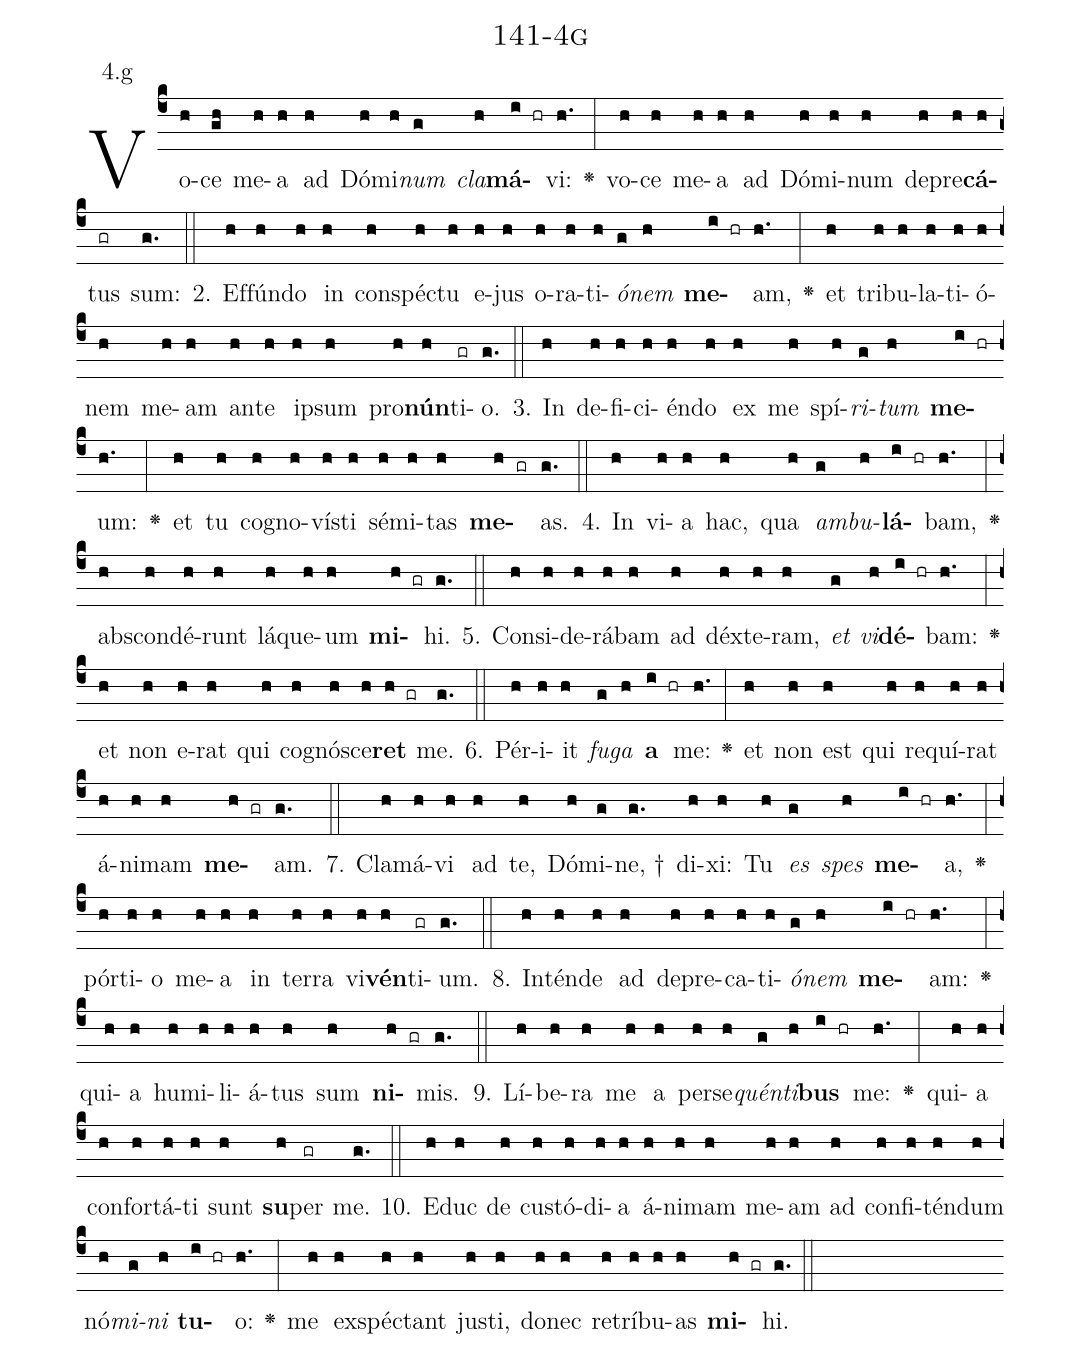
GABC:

name: 141-4g;
annotation: 4.g;
%%
(c4)Vo(h)ce(gh) me(h)a(h) ad(h) Dó(h)mi(h)<i>num</i>(g) <i>cla</i>(h)<b>má</b>(i hr)vi:(h.) <v>\greheightstar</v>(:) vo(h)ce(h) me(h)a(h) ad(h) Dó(h)mi(h)num(h) de(h)pre(h)<b>cá</b>(h)tus(gr) sum:(g.) (::)
2. Ef(h)fún(h)do(h) in(h) con(h)spéc(h)tu(h) e(h)jus(h) o(h)ra(h)ti(h)<i>ó</i>(g)<i>nem</i>(h) <b>me</b>(i hr)am,(h.) <v>\greheightstar</v>(:) et(h) tri(h)bu(h)la(h)ti(h)ó(h)nem(h) me(h)am(h) an(h)te(h) ip(h)sum(h) pro(h)<b>nún</b>(h)ti(gr)o.(g.) (::)
3. In(h) de(h)fi(h)ci(h)én(h)do(h) ex(h) me(h) spí(h)<i>ri</i>(g)<i>tum</i>(h) <b>me</b>(i hr)um:(h.) <v>\greheightstar</v>(:) et(h) tu(h) co(h)gno(h)vís(h)ti(h) sé(h)mi(h)tas(h) <b>me</b>(h gr)as.(g.) (::)
4. In(h) vi(h)a(h) hac,(h) qua(h) <i>am</i>(g)<i>bu</i>(h)<b>lá</b>(i hr)bam,(h.) <v>\greheightstar</v>(:) abs(h)con(h)dé(h)runt(h) lá(h)que(h)um(h) <b>mi</b>(h gr)hi.(g.) (::)
5. Con(h)si(h)de(h)rá(h)bam(h) ad(h) déx(h)te(h)ram,(h) <i>et</i>(g) <i>vi</i>(h)<b>dé</b>(i hr)bam:(h.) <v>\greheightstar</v>(:) et(h) non(h) e(h)rat(h) qui(h) co(h)gnó(h)sce(h)<b>ret</b>(h gr) me.(g.) (::)
6. Pér(h)i(h)it(h) <i>fu</i>(g)<i>ga</i>(h) <b>a</b>(i hr) me:(h.) <v>\greheightstar</v>(:) et(h) non(h) est(h) qui(h) re(h)quí(h)rat(h) á(h)ni(h)mam(h) <b>me</b>(h gr)am.(g.) (::)
7. Cla(h)má(h)vi(h) ad(h) te,(h) Dó(h)mi(g)ne, †(g.) di(h)xi:(h) Tu(h) <i>es</i>(g) <i>spes</i>(h) <b>me</b>(i hr)a,(h.) <v>\greheightstar</v>(:) pór(h)ti(h)o(h) me(h)a(h) in(h) ter(h)ra(h) vi(h)<b>vén</b>(h)ti(gr)um.(g.) (::)
8. In(h)tén(h)de(h) ad(h) de(h)pre(h)ca(h)ti(h)<i>ó</i>(g)<i>nem</i>(h) <b>me</b>(i hr)am:(h.) <v>\greheightstar</v>(:) qui(h)a(h) hu(h)mi(h)li(h)á(h)tus(h) sum(h) <b>ni</b>(h gr)mis.(g.) (::)
9. Lí(h)be(h)ra(h) me(h) a(h) per(h)se(h)<i>quén</i>(g)<i>ti</i>(h)<b>bus</b>(i hr) me:(h.) <v>\greheightstar</v>(:) qui(h)a(h) con(h)for(h)tá(h)ti(h) sunt(h) <b>su</b>(h)per(gr) me.(g.) (::)
10. E(h)duc(h) de(h) cus(h)tó(h)di(h)a(h) á(h)ni(h)mam(h) me(h)am(h) ad(h) con(h)fi(h)tén(h)dum(h) nó(h)<i>mi</i>(g)<i>ni</i>(h) <b>tu</b>(i hr)o:(h.) <v>\greheightstar</v>(:) me(h) ex(h)spéc(h)tant(h) jus(h)ti,(h) do(h)nec(h) re(h)trí(h)bu(h)as(h) <b>mi</b>(h gr)hi.(g.) (::)
